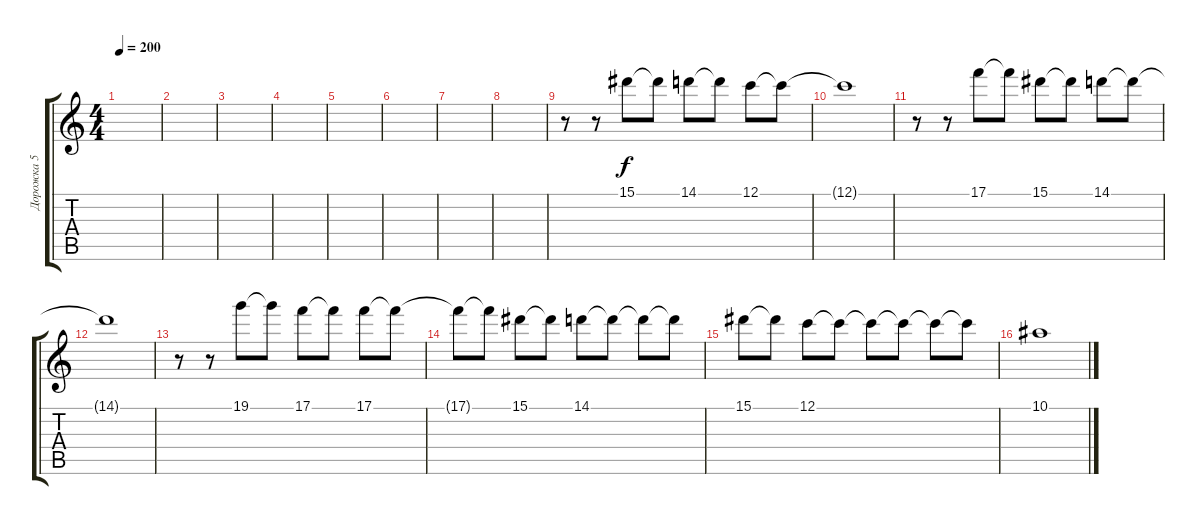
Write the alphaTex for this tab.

\track ("Дорожка 5" "Дорожка 5") {instrument overdrivenguitar}
\staff {score tabs}
\tuning (C4 G3 Eb3 Bb2 F2 C2) {hide}
\ts (4 4)
\tempo 200
\clef g2
\ks c
|
|
|
|
|
|
|
|
r.8 r.8 15.1.8 15.1{t}.8 14.1.8 14.1{t}.8 12.1.8 12.1{t}.8 |
12.1{t}.1 |
r.8 r.8 17.1.8 17.1{t}.8 15.1.8 15.1{t}.8 14.1.8 14.1{t}.8 |
14.1{t}.1 |
r.8 r.8 19.1.8 19.1{t}.8 17.1.8 17.1{t}.8 17.1.8 17.1{t}.8 |
17.1{t}.8 17.1{t}.8 15.1.8 15.1{t}.8 14.1.8 14.1{t}.8 14.1{t}.8 14.1{t}.8 |
15.1.8 15.1{t}.8 12.1.8 12.1{t}.8 12.1{t}.8 12.1{t}.8 12.1{t}.8 12.1{t}.8 |
10.1.1
